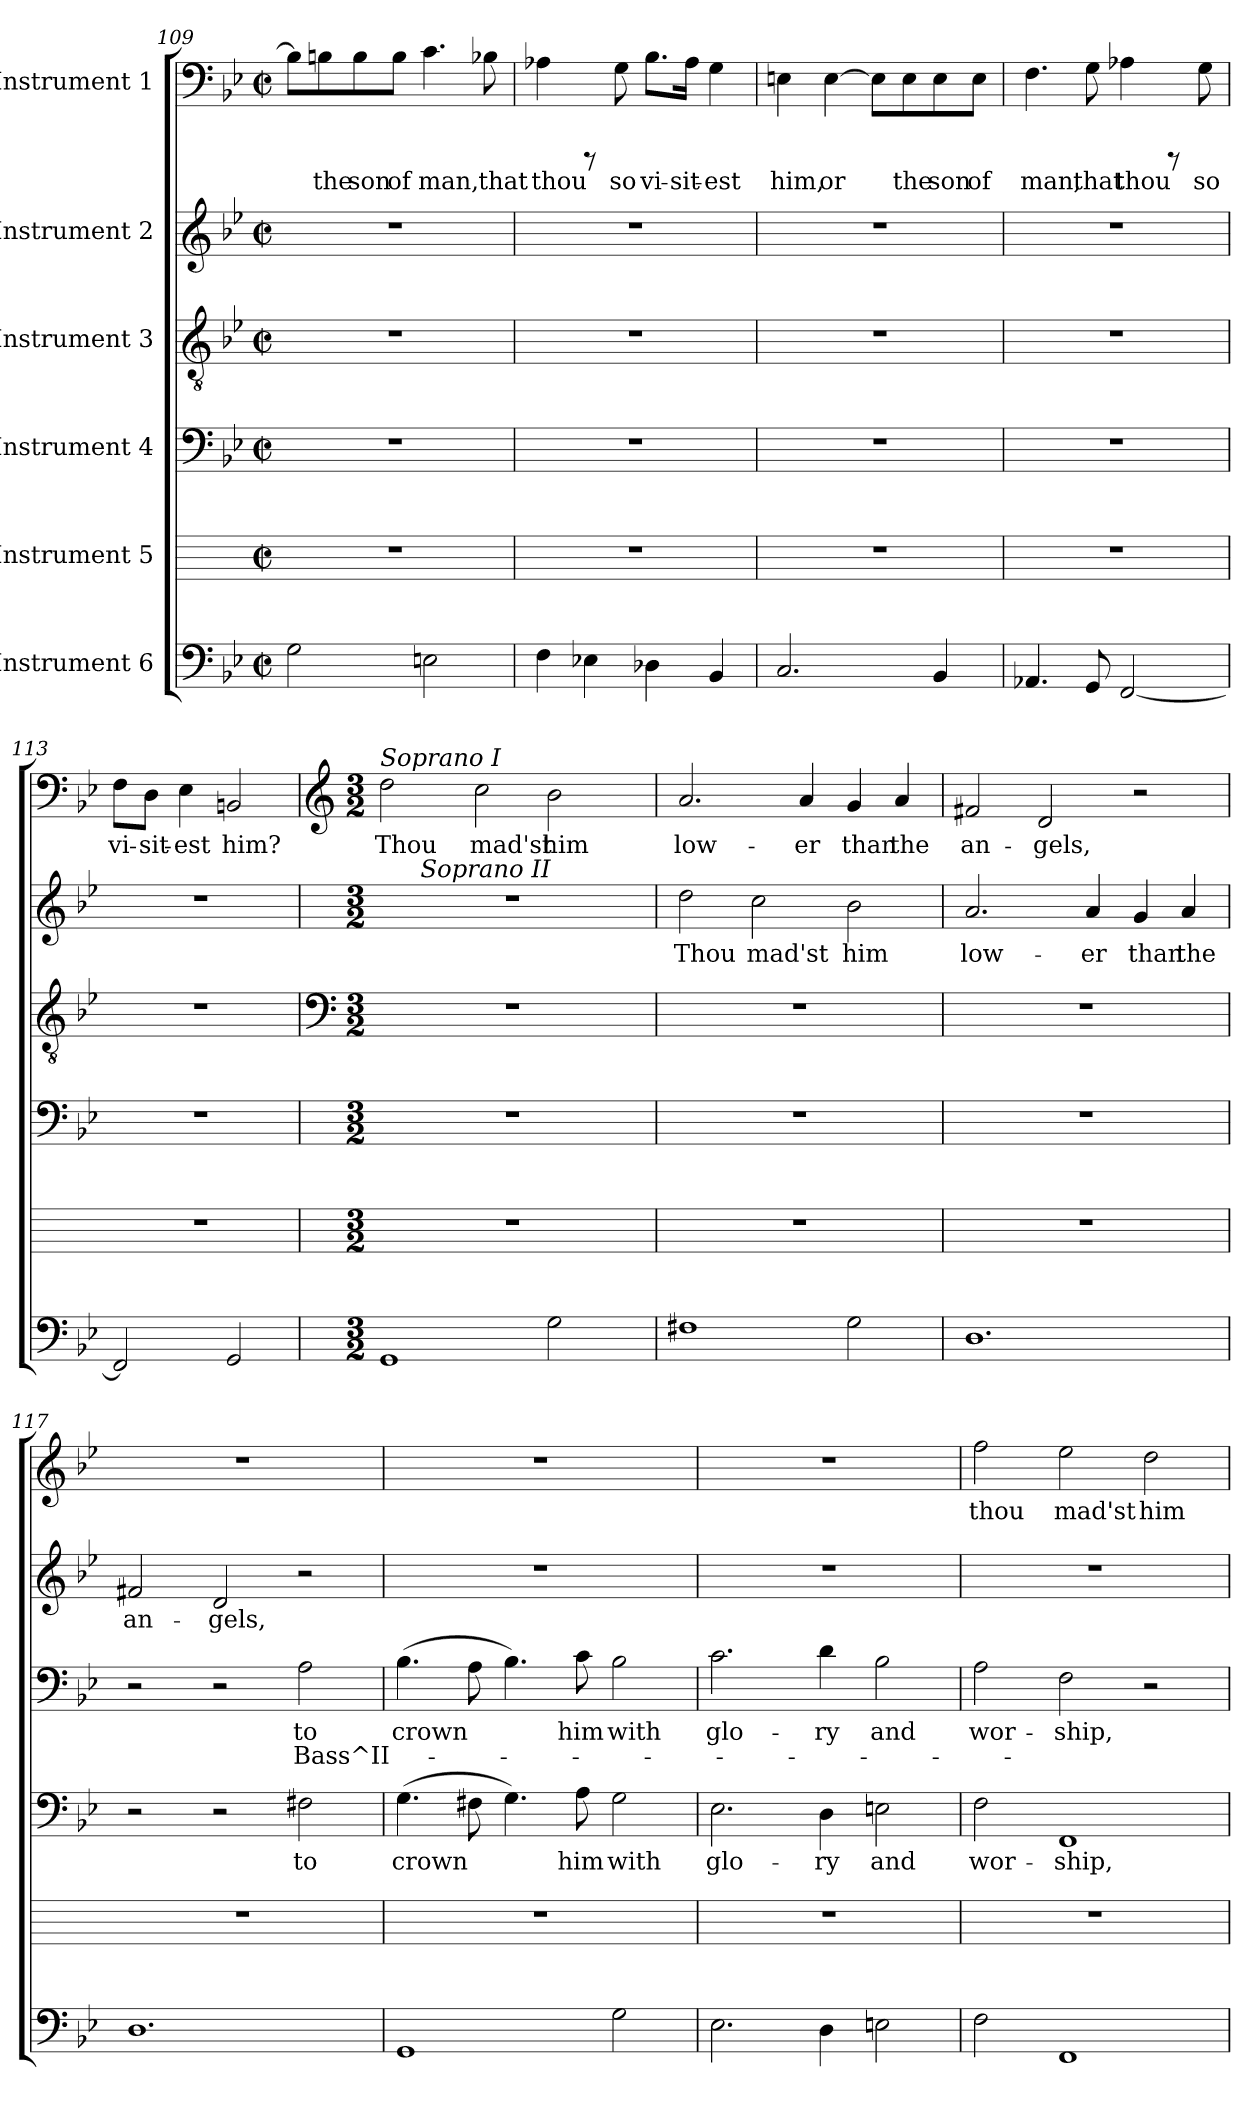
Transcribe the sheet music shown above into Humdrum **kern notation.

**kern	**text	**kern	**kern	**text	**kern	**text	**text	**kern	**text	**kern	**text
*part6	*part6	*part5	*part4	*part4	*part3	*part3	*part3	*part2	*part2	*part1	*part1
*staff6	*staff6	*staff5	*staff4	*staff4	*staff3	*staff3	*staff3	*staff2	*staff2	*staff1	*staff1
*I"Instrument 6	*	*I"Instrument 5	*I"Instrument 4	*	*I"Instrument 3	*	*	*I"Instrument 2	*	*I"Instrument 1	*
*clefF4	*	*	*clefF4	*	*clefGv2	*	*	*clefG2	*	*clefF4	*
*k[b-e-]	*	*k[]	*k[b-e-]	*	*k[b-e-]	*	*	*k[b-e-]	*	*k[b-e-]	*
*B-:	*	*C:	*B-:	*	*B-:	*	*	*B-:	*	*B-:	*
*M2/2	*	*M2/2	*M2/2	*	*M2/2	*	*	*M2/2	*	*M2/2	*
*met(c|)	*	*met(c|)	*met(c|)	*	*met(c|)	*	*	*met(c|)	*	*met(c|)	*
=109	=109	=109	=109	=109	=109	=109	=109	=109	=109	=109	=109
!	!LO:LY:a:cj	!	!	!	!	!	!	!	!	!	!LO:LY:b:cj
2G\	.	1r	1r	.	1r	.	.	1r	.	8B\L]	.
!	!	!	!	!	!	!	!	!	!	!	!LO:LY:b:cj
.	.	.	.	.	.	.	.	.	.	8Bn\	the
!	!	!	!	!	!	!	!	!	!	!	!LO:LY:b:cj
.	.	.	.	.	.	.	.	.	.	8B\	son
!	!	!	!	!	!	!	!	!	!	!	!LO:LY:b:cj
.	.	.	.	.	.	.	.	.	.	8B\J	of
!	!LO:LY:a:cj	!	!	!	!	!	!	!	!	!	!LO:LY:b:cj
2En\	.	.	.	.	.	.	.	.	.	4.c\	man,
!	!	!	!	!	!	!	!	!	!	!	!LO:LY:b:cj
.	.	.	.	.	.	.	.	.	.	8B-X\	that
=110	=110	=110	=110	=110	=110	=110	=110	=110	=110	=110	=110
!	!LO:LY:a:cj	!	!	!	!	!	!	!	!	!	!LO:LY:b:cj
4F\	.	1r	1r	.	1r	.	.	1r	.	4A-X\	thou
!	!LO:LY:a:cj	!	!	!	!	!	!	!	!	!	!
4E-X\	.	.	.	.	.	.	.	.	.	8rCCC	.
!	!	!	!	!	!	!	!	!	!	!	!LO:LY:b:cj
.	.	.	.	.	.	.	.	.	.	8G\	so
!	!LO:LY:a:cj	!	!	!	!	!	!	!	!	!	!LO:LY:b:cj
4D-X\	.	.	.	.	.	.	.	.	.	8.B-\L	vi-
!	!	!	!	!	!	!	!	!	!	!	!LO:LY:b:cj
.	.	.	.	.	.	.	.	.	.	16A-\Jk	-sit-
!	!LO:LY:a:cj	!	!	!	!	!	!	!	!	!	!LO:LY:b:cj
4BB-/	.	.	.	.	.	.	.	.	.	4G\	-est
!!LO:PB:g=z
=111	=111	=111	=111	=111	=111	=111	=111	=111	=111	=111	=111
!	!LO:LY:a:cj	!	!	!	!	!	!	!	!	!	!LO:LY:b:cj
2.C/	.	1r	1r	.	1r	.	.	1r	.	4En\	him,
!	!	!	!	!	!	!	!	!	!	!	!LO:LY:b:cj
.	.	.	.	.	.	.	.	.	.	[>4E\	or
!	!	!	!	!	!	!	!	!	!	!	!LO:LY:b:cj
.	.	.	.	.	.	.	.	.	.	8E\L]	.
!	!	!	!	!	!	!	!	!	!	!	!LO:LY:b:cj
.	.	.	.	.	.	.	.	.	.	8E\	the
!	!LO:LY:a:cj	!	!	!	!	!	!	!	!	!	!LO:LY:b:cj
4BB-/	.	.	.	.	.	.	.	.	.	8E\	son
!	!	!	!	!	!	!	!	!	!	!	!LO:LY:b:cj
.	.	.	.	.	.	.	.	.	.	8E\J	of
=112	=112	=112	=112	=112	=112	=112	=112	=112	=112	=112	=112
!	!LO:LY:a:cj	!	!	!	!	!	!	!	!	!	!LO:LY:b:cj
4.AA-X/	.	1r	1r	.	1r	.	.	1r	.	4.F\	man,
!	!LO:LY:a:cj	!	!	!	!	!	!	!	!	!	!LO:LY:b:cj
8GG/	.	.	.	.	.	.	.	.	.	8G\	that
!	!LO:LY:a:cj	!	!	!	!	!	!	!	!	!	!LO:LY:b:cj
[<2FF/	.	.	.	.	.	.	.	.	.	4A-X\	thou
.	.	.	.	.	.	.	.	.	.	8rCCC	.
!	!	!	!	!	!	!	!	!	!	!	!LO:LY:b:cj
.	.	.	.	.	.	.	.	.	.	8G\	so
=113	=113	=113	=113	=113	=113	=113	=113	=113	=113	=113	=113
!	!LO:LY:a:cj	!	!	!	!	!	!	!	!	!	!LO:LY:b:cj
2FF/]	.	1r	1r	.	1r	.	.	1r	.	8F\L	vi-
!	!	!	!	!	!	!	!	!	!	!	!LO:LY:b:cj
.	.	.	.	.	.	.	.	.	.	8D\J	-sit-
!	!	!	!	!	!	!	!	!	!	!	!LO:LY:b:cj
.	.	.	.	.	.	.	.	.	.	4E-\	-est
!	!LO:LY:a:cj	!	!	!	!	!	!	!	!	!	!LO:LY:b:cj
2GG/	.	.	.	.	.	.	.	.	.	2BBn/	him?
!!LO:LB:g=z
=114	=114	=114	=114	=114	=114	=114	=114	=114	=114	=114	=114
*	*	*	*	*	*clefF4	*	*	*	*	*clefG2	*
*M3/2	*	*M3/2	*M3/2	*	*M3/2	*	*	*M3/2	*	*M3/2	*
!	!	!	!	!	!	!	!	!	!	!LO:TX:a:i:t=Soprano I	!
!	!LO:LY:a:cj	!	!	!	!	!	!	!	!	!	!LO:LY:b:cj
*	*	*	*	*	*	*	*	*^	*	*	*
1GG	.	1.r	1.r	.	1.r	.	.	1.r	8.ryy	.	2dd\	Thou
!	!	!	!	!	!	!	!	!	!LO:TX:a:i:t=Soprano II	!	!	!
.	.	.	.	.	.	.	.	.	1ryy	.	.	.
!	!	!	!	!	!	!	!	!	!	!	!	!LO:LY:b:cj
.	.	.	.	.	.	.	.	.	.	.	2cc\	mad'st
!	!LO:LY:a:cj	!	!	!	!	!	!	!	!	!	!	!LO:LY:b:cj
2G\	.	.	.	.	.	.	.	.	.	.	2b-\	him
.	.	.	.	.	.	.	.	.	4ryy	.	.	.
.	.	.	.	.	.	.	.	.	16ryy	.	.	.
=115	=115	=115	=115	=115	=115	=115	=115	=115	=115	=115	=115	=115
!	!LO:LY:a:cj	!	!	!	!	!	!	!	!	!LO:LY:b:rj	!	!LO:LY:b:cj
*	*	*	*	*	*	*	*	*v	*v	*	*	*
1F#X	.	1.r	1.r	.	1.r	.	.	2dd\	Thou	2.a/	low-
!	!	!	!	!	!	!	!	!	!LO:LY:b:rj	!	!
.	.	.	.	.	.	.	.	2cc\	mad'st	.	.
!	!	!	!	!	!	!	!	!	!	!	!LO:LY:b:cj
.	.	.	.	.	.	.	.	.	.	4a/	-er
!	!LO:LY:a:cj	!	!	!	!	!	!	!	!LO:LY:b:rj	!	!LO:LY:b:cj
2G\	.	.	.	.	.	.	.	2b-\	him	4g/	than
!	!	!	!	!	!	!	!	!	!	!	!LO:LY:b:cj
.	.	.	.	.	.	.	.	.	.	4a/	the
=116	=116	=116	=116	=116	=116	=116	=116	=116	=116	=116	=116
!	!LO:LY:a:cj	!	!	!	!	!	!	!	!LO:LY:b:rj	!	!LO:LY:b:cj
1.D	.	1.r	1.r	.	1.r	.	.	2.a/	low-	2f#X/	an-
!	!	!	!	!	!	!	!	!	!	!	!LO:LY:b:cj
.	.	.	.	.	.	.	.	.	.	2d/	-gels,
!	!	!	!	!	!	!	!	!	!LO:LY:b:rj	!	!
.	.	.	.	.	.	.	.	4a/	-er	.	.
!	!	!	!	!	!	!	!	!	!LO:LY:b:rj	!	!
.	.	.	.	.	.	.	.	4g/	than	2r	.
!	!	!	!	!	!	!	!	!	!LO:LY:b:rj	!	!
.	.	.	.	.	.	.	.	4a/	the	.	.
=117	=117	=117	=117	=117	=117	=117	=117	=117	=117	=117	=117
!	!LO:LY:a:cj	!	!	!	!	!	!	!	!LO:LY:b:rj	!	!
1.D	.	1.r	2r	.	2r	.	.	2f#X/	an-	1.r	.
!	!	!	!	!	!	!	!	!	!LO:LY:b:rj	!	!
.	.	.	2r	.	2r	.	.	2d/	-gels,	.	.
!	!	!	!	!LO:LY:b:cj	!	!LO:LY:b:cj	!LO:LY:b:cj	!	!	!	!
.	.	.	2F#X\	to	2A\	to	Bass^II-	2r	.	.	.
=118	=118	=118	=118	=118	=118	=118	=118	=118	=118	=118	=118
!	!LO:LY:a:cj	!	!	!LO:LY:b:cj	!	!LO:LY:b:cj	!	!	!	!	!
1GG	.	1.r	(>4.G\	crown	(>4.B-\	-crown	.	1.r	.	1.r	.
!	!	!	!	!LO:LY:b:cj	!	!LO:LY:b:cj	!	!	!	!	!
.	.	.	8F#X\	.	8A\	.	.	.	.	.	.
!	!	!	!	!LO:LY:b:cj	!	!LO:LY:b:cj	!	!	!	!	!
.	.	.	4.G\)	.	4.B-\)	.	.	.	.	.	.
!	!	!	!	!LO:LY:b:cj	!	!LO:LY:b:cj	!	!	!	!	!
.	.	.	8A\	him	8c\	him	.	.	.	.	.
!	!LO:LY:a:cj	!	!	!LO:LY:b:cj	!	!LO:LY:b:cj	!	!	!	!	!
2G\	.	.	2G\	with	2B-\	with	.	.	.	.	.
!!LO:PB:g=z
=119	=119	=119	=119	=119	=119	=119	=119	=119	=119	=119	=119
!	!LO:LY:a:cj	!	!	!LO:LY:b:cj	!	!LO:LY:b:cj	!	!	!	!	!
2.E-\	.	1.r	2.E-\	glo-	2.c\	glo-	.	1.r	.	1.r	.
!	!LO:LY:a:cj	!	!	!LO:LY:b:cj	!	!LO:LY:b:cj	!	!	!	!	!
4D\	.	.	4D\	-ry	4d\	-ry	.	.	.	.	.
!	!LO:LY:a:cj	!	!	!LO:LY:b:cj	!	!LO:LY:b:cj	!	!	!	!	!
2En\	.	.	2En\	and	2B-\	and	.	.	.	.	.
=120	=120	=120	=120	=120	=120	=120	=120	=120	=120	=120	=120
!	!LO:LY:a:cj	!	!	!LO:LY:b:cj	!	!LO:LY:b:cj	!	!	!	!	!LO:LY:b:cj
2F\	.	1.r	2F\	wor-	2A\	wor-	.	1.r	.	2ff\	thou
!	!LO:LY:a:cj	!	!	!LO:LY:b:cj	!	!LO:LY:b:cj	!	!	!	!	!LO:LY:b:cj
1FF	.	.	1FF	-ship,	2F\	-ship,	.	.	.	2ee-\	mad'st
!	!	!	!	!	!	!	!	!	!	!	!LO:LY:b:cj
.	.	.	.	.	2r	.	.	.	.	2dd\	him
=	=	=	=	=	=	=	=	=	=	=	=
*-	*-	*-	*-	*-	*-	*-	*-	*-	*-	*-	*-
